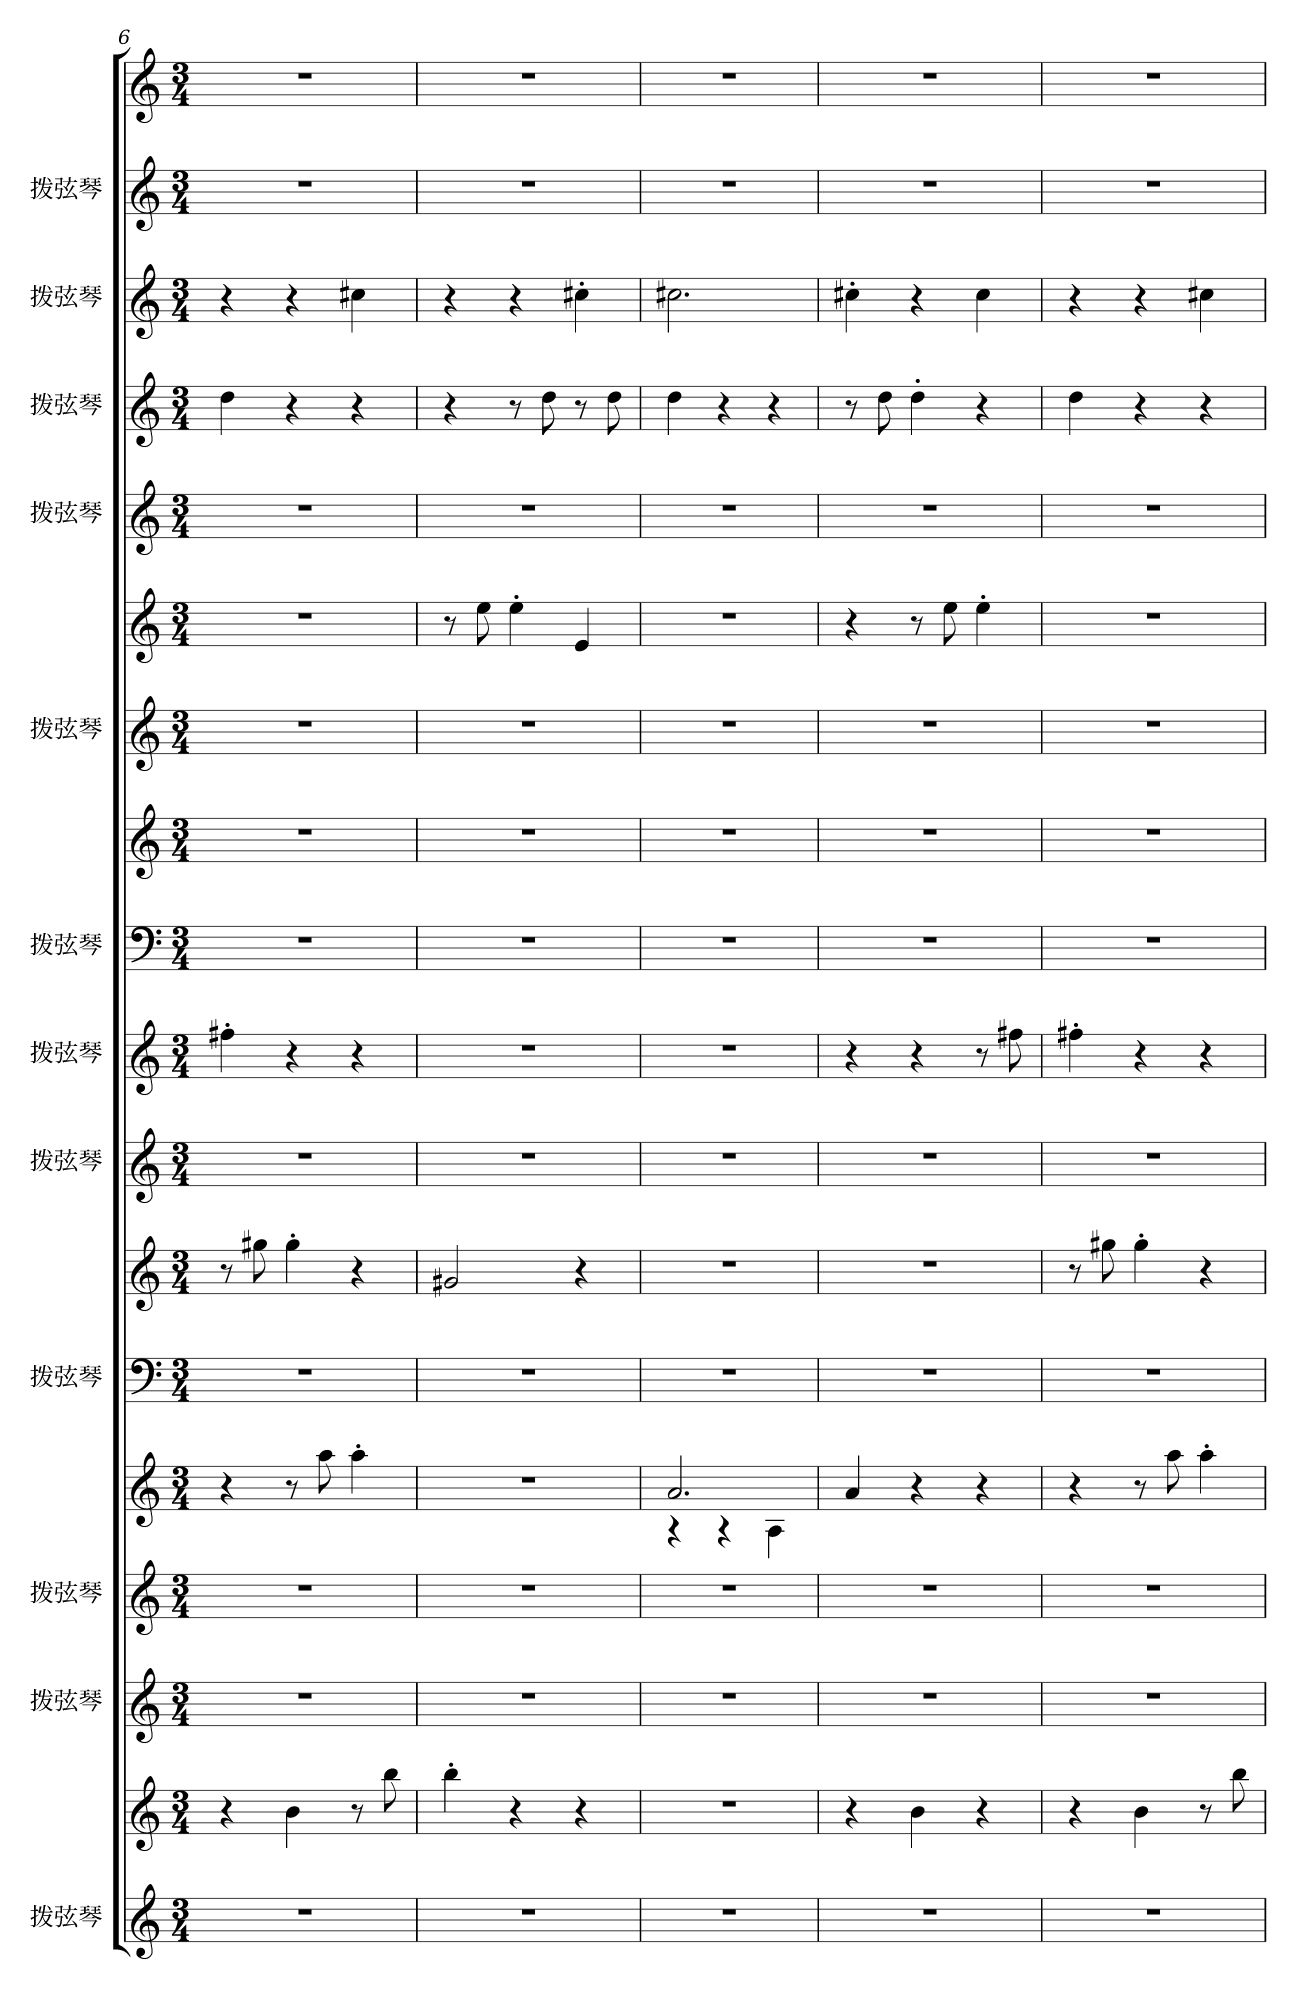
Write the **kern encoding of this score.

**kern	**kern	**kern	**kern	**kern	**kern	**kern	**kern	**kern	**kern	**kern	**kern	**kern	**kern	**kern	**kern	**kern	**kern
*part12	*part12	*part11	*part10	*part10	*part9	*part9	*part8	*part7	*part6	*part6	*part5	*part5	*part4	*part3	*part2	*part1	*part1
*staff18	*staff17	*staff16	*staff15	*staff14	*staff13	*staff12	*staff11	*staff10	*staff9	*staff8	*staff7	*staff6	*staff5	*staff4	*staff3	*staff2	*staff1
*I"拨弦琴	*	*I"拨弦琴	*I"拨弦琴	*	*I"拨弦琴	*	*I"拨弦琴	*I"拨弦琴	*I"拨弦琴	*	*I"拨弦琴	*	*I"拨弦琴	*I"拨弦琴	*I"拨弦琴	*I"拨弦琴	*
*clefG2	*clefG2	*clefG2	*clefG2	*clefG2	*clefF4	*clefG2	*clefG2	*clefG2	*clefF4	*clefG2	*clefG2	*clefG2	*clefG2	*clefG2	*clefG2	*clefG2	*clefG2
*k[]	*k[]	*k[]	*k[]	*k[]	*k[]	*k[]	*k[]	*k[]	*k[]	*k[]	*k[]	*k[]	*k[]	*k[]	*k[]	*k[]	*k[]
*M3/4	*M3/4	*M3/4	*M3/4	*M3/4	*M3/4	*M3/4	*M3/4	*M3/4	*M3/4	*M3/4	*M3/4	*M3/4	*M3/4	*M3/4	*M3/4	*M3/4	*M3/4
=6	=6	=6	=6	=6	=6	=6	=6	=6	=6	=6	=6	=6	=6	=6	=6	=6	=6
2.r	4r	2.r	2.r	4r	2.r	8r	2.r	4ff#X'\	2.r	2.r	2.r	2.r	2.r	4dd\	4r	2.r	2.r
.	.	.	.	.	.	8gg#X\	.	.	.	.	.	.	.	.	.	.	.
.	4b\	.	.	8r	.	4gg#'\	.	4r	.	.	.	.	.	4r	4r	.	.
.	.	.	.	8aa\	.	.	.	.	.	.	.	.	.	.	.	.	.
.	8r	.	.	4aa'\	.	4r	.	4r	.	.	.	.	.	4r	4cc#X\	.	.
.	8bb\	.	.	.	.	.	.	.	.	.	.	.	.	.	.	.	.
!!LO:PB:g=z
=7	=7	=7	=7	=7	=7	=7	=7	=7	=7	=7	=7	=7	=7	=7	=7	=7	=7
2.r	4bb'\	2.r	2.r	2.r	2.r	2g#X/	2.r	2.r	2.r	2.r	2.r	8r	2.r	4r	4r	2.r	2.r
.	.	.	.	.	.	.	.	.	.	.	.	8ee\	.	.	.	.	.
.	4r	.	.	.	.	.	.	.	.	.	.	4ee'\	.	8r	4r	.	.
.	.	.	.	.	.	.	.	.	.	.	.	.	.	8dd\	.	.	.
.	4r	.	.	.	.	4r	.	.	.	.	.	4e/	.	8r	4cc#X'\	.	.
.	.	.	.	.	.	.	.	.	.	.	.	.	.	8dd\	.	.	.
=8	=8	=8	=8	=8	=8	=8	=8	=8	=8	=8	=8	=8	=8	=8	=8	=8	=8
*	*	*	*	*^	*	*	*	*	*	*	*	*	*	*	*	*	*
2.r	2.r	2.r	2.r	2.a/	4r	2.r	2.r	2.r	2.r	2.r	2.r	2.r	2.r	2.r	4dd\	2.cc#X\	2.r	2.r
.	.	.	.	.	4r	.	.	.	.	.	.	.	.	.	4r	.	.	.
.	.	.	.	.	4A\	.	.	.	.	.	.	.	.	.	4r	.	.	.
*	*	*	*	*v	*v	*	*	*	*	*	*	*	*	*	*	*	*	*
=9	=9	=9	=9	=9	=9	=9	=9	=9	=9	=9	=9	=9	=9	=9	=9	=9	=9
2.r	4r	2.r	2.r	4a/	2.r	2.r	2.r	4r	2.r	2.r	2.r	4r	2.r	8r	4cc#X'\	2.r	2.r
.	.	.	.	.	.	.	.	.	.	.	.	.	.	8dd\	.	.	.
.	4b\	.	.	4r	.	.	.	4r	.	.	.	8r	.	4dd'\	4r	.	.
.	.	.	.	.	.	.	.	.	.	.	.	8ee\	.	.	.	.	.
.	4r	.	.	4r	.	.	.	8r	.	.	.	4ee'\	.	4r	4cc#\	.	.
.	.	.	.	.	.	.	.	8ff#X\	.	.	.	.	.	.	.	.	.
=10	=10	=10	=10	=10	=10	=10	=10	=10	=10	=10	=10	=10	=10	=10	=10	=10	=10
2.r	4r	2.r	2.r	4r	2.r	8r	2.r	4ff#X'\	2.r	2.r	2.r	2.r	2.r	4dd\	4r	2.r	2.r
.	.	.	.	.	.	8gg#X\	.	.	.	.	.	.	.	.	.	.	.
.	4b\	.	.	8r	.	4gg#'\	.	4r	.	.	.	.	.	4r	4r	.	.
.	.	.	.	8aa\	.	.	.	.	.	.	.	.	.	.	.	.	.
.	8r	.	.	4aa'\	.	4r	.	4r	.	.	.	.	.	4r	4cc#X\	.	.
.	8bb\	.	.	.	.	.	.	.	.	.	.	.	.	.	.	.	.
=	=	=	=	=	=	=	=	=	=	=	=	=	=	=	=	=	=
*-	*-	*-	*-	*-	*-	*-	*-	*-	*-	*-	*-	*-	*-	*-	*-	*-	*-
